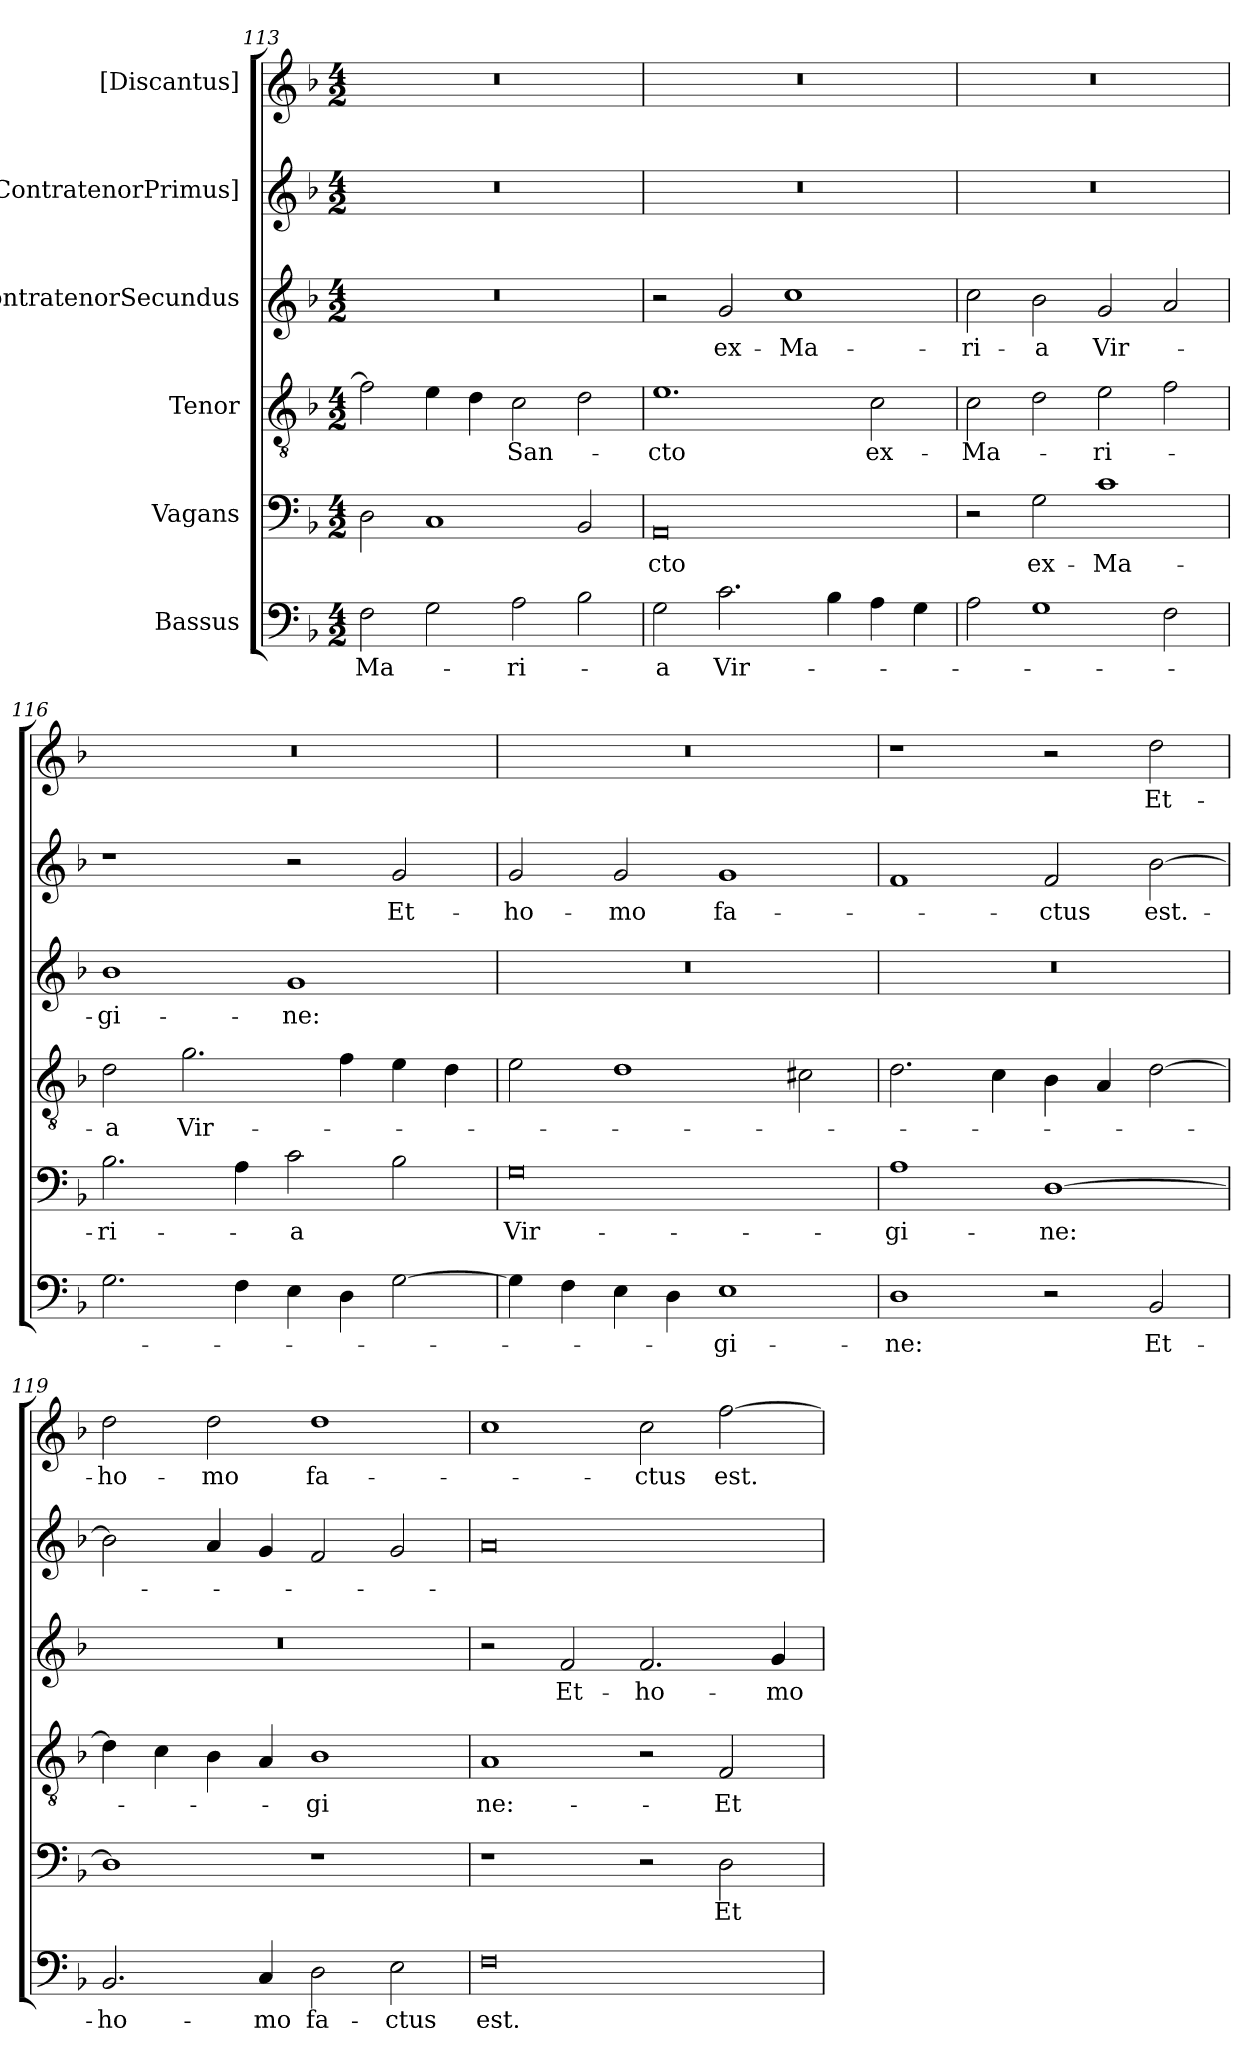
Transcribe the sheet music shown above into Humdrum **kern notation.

**kern	**text	**kern	**text	**kern	**text	**kern	**text	**kern	**text	**kern	**text
*part6	*part6	*part5	*part5	*part4	*part4	*part3	*part3	*part2	*part2	*part1	*part1
*staff6	*staff6	*staff5	*staff5	*staff4	*staff4	*staff3	*staff3	*staff2	*staff2	*staff1	*staff1
*I"Bassus	*	*I"Vagans	*	*I"Tenor	*	*I"ContratenorSecundus	*	*I"[ContratenorPrimus]	*	*I"[Discantus]	*
*clefF4	*	*clefF4	*	*clefGv2	*	*clefG2	*	*clefG2	*	*clefG2	*
*k[b-]	*	*k[b-]	*	*k[b-]	*	*k[b-]	*	*k[b-]	*	*k[b-]	*
*M4/2	*	*M4/2	*	*M4/2	*	*M4/2	*	*M4/2	*	*M4/2	*
=113	=113	=113	=113	=113	=113	=113	=113	=113	=113	=113	=113
2F\	Ma-	2D\	.	2f\]	.	0r	.	0r	.	0r	.
2G\	.	1C/	.	4e\	.	.	.	.	.	.	.
.	.	.	.	4d\	.	.	.	.	.	.	.
2A\	-ri-	.	.	2c\	San-	.	.	.	.	.	.
2B-\	.	2BB-/	.	2d\	.	.	.	.	.	.	.
=114	=114	=114	=114	=114	=114	=114	=114	=114	=114	=114	=114
2G\	-a	0AA/	-cto	1.e\	-cto	2r	.	0r	.	0r	.
2.c\	Vir-	.	.	.	.	2g/	ex-	.	.	.	.
.	.	.	.	.	.	1cc\	Ma-	.	.	.	.
4B-\	.	.	.	.	.	.	.	.	.	.	.
4A\	.	.	.	2c\	ex-	.	.	.	.	.	.
4G\	.	.	.	.	.	.	.	.	.	.	.
=115	=115	=115	=115	=115	=115	=115	=115	=115	=115	=115	=115
2A\	.	2r	.	2c\	Ma-	2cc\	-ri-	0r	.	0r	.
1G\	.	2G\	ex-	2d\	.	2b-\	-a	.	.	.	.
.	.	1c\	Ma-	2e\	-ri-	2g/	Vir-	.	.	.	.
2F\	.	.	.	2f\	.	2a/	.	.	.	.	.
=116	=116	=116	=116	=116	=116	=116	=116	=116	=116	=116	=116
2.G\	.	2.B-\	-ri-	2d\	-a	1b-\	-gi-	1r	.	0r	.
.	.	.	.	2.g\	Vir-	.	.	.	.	.	.
4F\	.	4A\	.	.	.	.	.	.	.	.	.
4E\	.	2c\	-a	.	.	1g/	-ne:	2r	.	.	.
4D\	.	.	.	4f\	.	.	.	.	.	.	.
[2G\	.	2B-\	.	4e\	.	.	.	2g/	Et-	.	.
.	.	.	.	4d\	.	.	.	.	.	.	.
=117	=117	=117	=117	=117	=117	=117	=117	=117	=117	=117	=117
4G\]	.	0G\	Vir-	2e\	.	0r	.	2g/	ho-	0r	.
4F\	.	.	.	.	.	.	.	.	.	.	.
4E\	.	.	.	1d\	.	.	.	2g/	-mo	.	.
4D\	.	.	.	.	.	.	.	.	.	.	.
1E\	-gi-	.	.	.	.	.	.	1g/	fa-	.	.
.	.	.	.	2c#X\	.	.	.	.	.	.	.
=118	=118	=118	=118	=118	=118	=118	=118	=118	=118	=118	=118
1D\	-ne:	1A\	-gi-	2.d\	.	0r	.	1f/	.	1r	.
.	.	.	.	4c\	.	.	.	.	.	.	.
2r	.	[1D\	-ne:	4B-\	.	.	.	2f/	-ctus	2r	.
.	.	.	.	4A/	.	.	.	.	.	.	.
2BB-/	Et-	.	.	[2d\	.	.	.	[2b-\	est.-	2dd\	Et-
=119	=119	=119	=119	=119	=119	=119	=119	=119	=119	=119	=119
2.BB-/	ho-	1D\]	.	4d\]	.	0r	.	2b-\]	.	2dd\	ho-
.	.	.	.	4c\	.	.	.	.	.	.	.
.	.	.	.	4B-\	.	.	.	4a/	.	2dd\	-mo
4C/	-mo	.	.	4A/	.	.	.	4g/	.	.	.
2D\	fa-	1r	.	1B-\	-gi	.	.	2f/	.	1dd\	fa-
2E\	-ctus	.	.	.	.	.	.	2g/	.	.	.
=120	=120	=120	=120	=120	=120	=120	=120	=120	=120	=120	=120
0F\	est.-	1r	.	1A/	ne:-	2r	.	0a/	.	1cc\	.
.	.	.	.	.	.	2f/	Et-	.	.	.	.
.	.	2r	.	2r	.	2.f/	ho-	.	.	2cc\	-ctus
.	.	2D\	Et-	2F/	Et-	.	.	.	.	[2ff\	est.-
.	.	.	.	.	.	4g/	-mo	.	.	.	.
=	=	=	=	=	=	=	=	=	=	=	=
*-	*-	*-	*-	*-	*-	*-	*-	*-	*-	*-	*-
